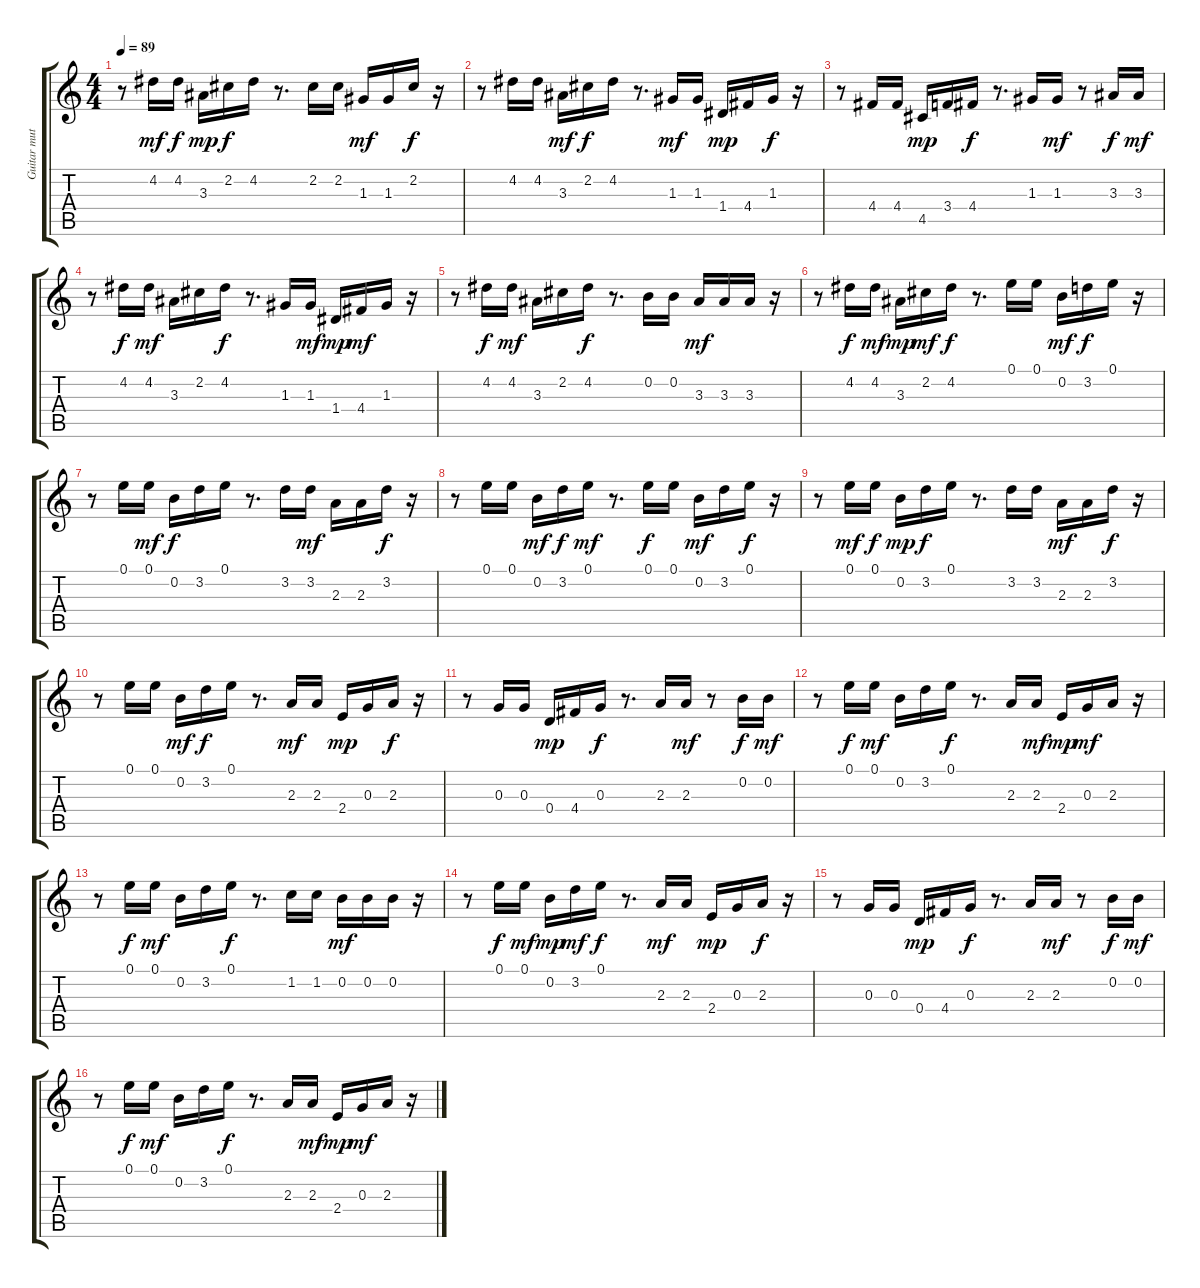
\track ("Guitar muted" "Guitar mut") {instrument electricguitarmuted}
\staff {score tabs}
\tuning (E4 B3 G3 D3 A2 E2) {hide}
\ts (4 4)
\tempo 89
\clef g2
\ks c
r.8{dy f} 4.2.16{dy mf} 4.2.16{dy f} 3.3.16{dy mp} 2.2.16{dy f} 4.2.16 r.8{d} 2.2.16 2.2.16 1.3.16{dy mf} 1.3.16 2.2.16{dy f} r.16 |
r.8 4.2.16 4.2.16 3.3.16{dy mf} 2.2.16{dy f} 4.2.16 r.8{d} 1.3.16{dy mf} 1.3.16 1.4.16{dy mp} 4.4.16 1.3.16{dy f} r.16 |
r.8 4.4.16 4.4.16 4.5.16{dy mp} 3.4.16 4.4.16{dy f} r.8{d} 1.3.16 1.3.16{dy mf} r.8 3.3.16{dy f} 3.3.16{dy mf} |
r.8 4.2.16{dy f} 4.2.16{dy mf} 3.3.16 2.2.16 4.2.16{dy f} r.8{d} 1.3.16 1.3.16{dy mf} 1.4.16{dy mp} 4.4.16{dy mf} 1.3.16 r.16 |
r.8 4.2.16{dy f} 4.2.16{dy mf} 3.3.16 2.2.16 4.2.16{dy f} r.8{d} 0.2.16 0.2.16 3.3.16{dy mf} 3.3.16 3.3.16 r.16 |
r.8 4.2.16{dy f} 4.2.16{dy mf} 3.3.16{dy mp} 2.2.16{dy mf} 4.2.16{dy f} r.8{d} 0.1.16 0.1.16 0.2.16{dy mf} 3.2.16{dy f} 0.1.16 r.16 |
r.8 0.1.16 0.1.16{dy mf} 0.2.16{dy f} 3.2.16 0.1.16 r.8{d} 3.2.16 3.2.16{dy mf} 2.3.16 2.3.16 3.2.16{dy f} r.16 |
r.8 0.1.16 0.1.16 0.2.16{dy mf} 3.2.16{dy f} 0.1.16{dy mf} r.8{d} 0.1.16{dy f} 0.1.16 0.2.16{dy mf} 3.2.16 0.1.16{dy f} r.16 |
r.8 0.1.16{dy mf} 0.1.16{dy f} 0.2.16{dy mp} 3.2.16{dy f} 0.1.16 r.8{d} 3.2.16 3.2.16 2.3.16{dy mf} 2.3.16 3.2.16{dy f} r.16 |
r.8 0.1.16 0.1.16 0.2.16{dy mf} 3.2.16{dy f} 0.1.16 r.8{d} 2.3.16{dy mf} 2.3.16 2.4.16{dy mp} 0.3.16 2.3.16{dy f} r.16 |
r.8 0.3.16 0.3.16 0.4.16{dy mp} 4.4.16 0.3.16{dy f} r.8{d} 2.3.16 2.3.16{dy mf} r.8 0.2.16{dy f} 0.2.16{dy mf} |
r.8 0.1.16{dy f} 0.1.16{dy mf} 0.2.16 3.2.16 0.1.16{dy f} r.8{d} 2.3.16 2.3.16{dy mf} 2.4.16{dy mp} 0.3.16{dy mf} 2.3.16 r.16 |
r.8 0.1.16{dy f} 0.1.16{dy mf} 0.2.16 3.2.16 0.1.16{dy f} r.8{d} 1.2.16 1.2.16 0.2.16{dy mf} 0.2.16 0.2.16 r.16 |
r.8 0.1.16{dy f} 0.1.16{dy mf} 0.2.16{dy mp} 3.2.16{dy mf} 0.1.16{dy f} r.8{d} 2.3.16{dy mf} 2.3.16 2.4.16{dy mp} 0.3.16 2.3.16{dy f} r.16 |
r.8 0.3.16 0.3.16 0.4.16{dy mp} 4.4.16 0.3.16{dy f} r.8{d} 2.3.16 2.3.16{dy mf} r.8 0.2.16{dy f} 0.2.16{dy mf} |
r.8 0.1.16{dy f} 0.1.16{dy mf} 0.2.16 3.2.16 0.1.16{dy f} r.8{d} 2.3.16 2.3.16{dy mf} 2.4.16{dy mp} 0.3.16{dy mf} 2.3.16 r.16
